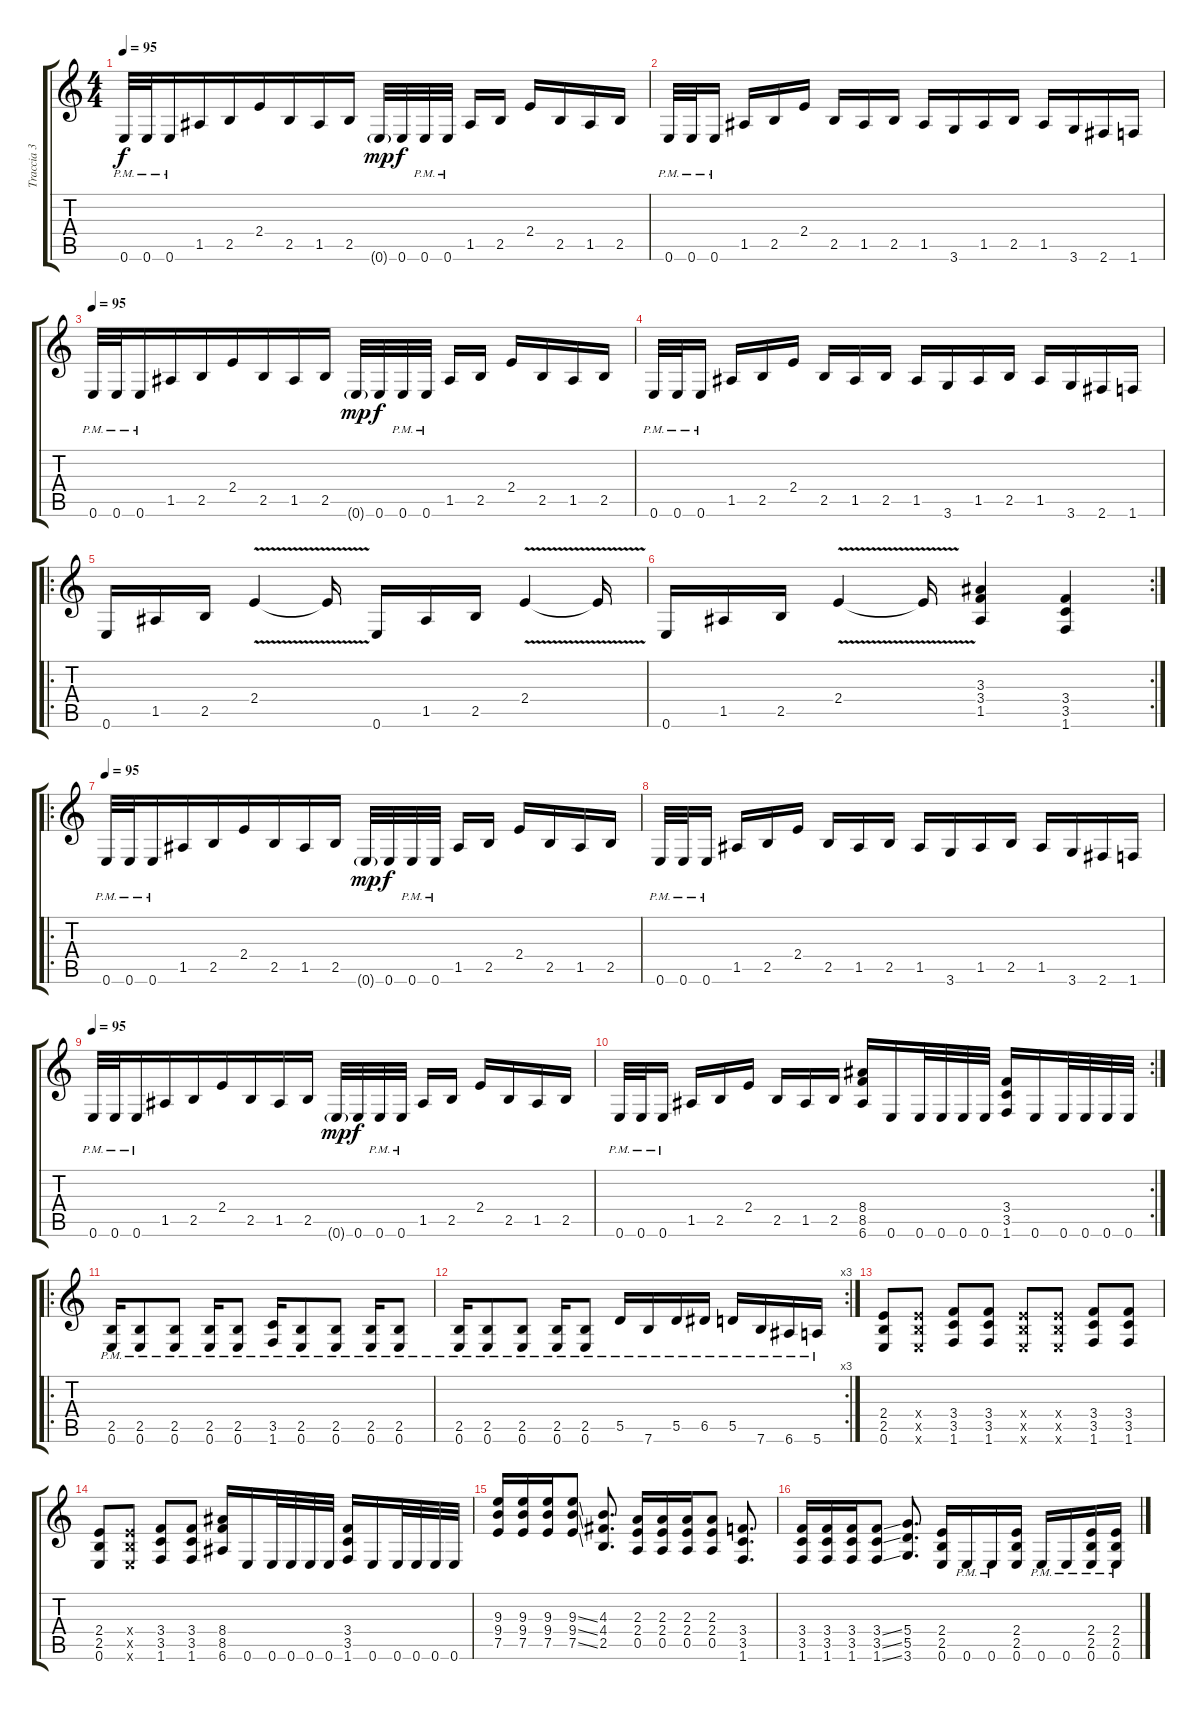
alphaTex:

\track ("Traccia 3" "Traccia 3") {instrument distortionguitar}
\staff {score tabs}
\tuning (E4 B3 G3 D3 A2 E2) {hide}
\ts (4 4)
\tempo 95
\clef g2
\ks c
0.6{pm}.32{dy f} 0.6{pm}.32 0.6{pm}.16 1.5.16 2.5.16{beam merge} 2.4.16 2.5.16 1.5.16 2.5.16 0.6{g}.32{dy mp} 0.6.32{dy f} 0.6{pm}.32 0.6{pm}.32{beam split} 1.5.16 2.5.16 2.4.16 2.5.16 1.5.16 2.5.16 |
0.6{pm}.32 0.6{pm}.32 0.6{pm}.16{beam split} 1.5.16 2.5.16{beam merge} 2.4.16{beam split} 2.5.16 1.5.16 2.5.16 1.5.16 3.6.16 1.5.16 2.5.16 1.5.16 3.6.16 2.6.16 1.6.16 |
\tempo 95
0.6{pm}.32 0.6{pm}.32 0.6{pm}.16 1.5.16 2.5.16{beam merge} 2.4.16 2.5.16 1.5.16 2.5.16 0.6{g}.32{dy mp} 0.6.32{dy f} 0.6{pm}.32 0.6{pm}.32{beam split} 1.5.16 2.5.16 2.4.16 2.5.16 1.5.16 2.5.16 |
0.6{pm}.32 0.6{pm}.32 0.6{pm}.16{beam split} 1.5.16 2.5.16{beam merge} 2.4.16{beam split} 2.5.16 1.5.16 2.5.16 1.5.16 3.6.16 1.5.16 2.5.16 1.5.16 3.6.16 2.6.16 1.6.16 |
\ro
0.6.16 1.5.16 2.5.16 2.4{v}.4 2.4{t}.16 0.6.16 1.5.16 2.5.16 2.4{v}.4 2.4{t}.16 |
\rc 2
0.6.16 1.5.16 2.5.16 2.4{v}.4 2.4{t}.16 (3.3 3.4 1.5).4 (3.4 3.5 1.6).4 |
\ro
\tempo 95
0.6{pm}.32 0.6{pm}.32 0.6{pm}.16 1.5.16 2.5.16{beam merge} 2.4.16 2.5.16 1.5.16 2.5.16 0.6{g}.32{dy mp} 0.6.32{dy f} 0.6{pm}.32 0.6{pm}.32{beam split} 1.5.16 2.5.16 2.4.16 2.5.16 1.5.16 2.5.16 |
0.6{pm}.32 0.6{pm}.32 0.6{pm}.16{beam split} 1.5.16 2.5.16{beam merge} 2.4.16{beam split} 2.5.16 1.5.16 2.5.16 1.5.16 3.6.16 1.5.16 2.5.16 1.5.16 3.6.16 2.6.16 1.6.16 |
\tempo 95
0.6{pm}.32 0.6{pm}.32 0.6{pm}.16 1.5.16 2.5.16{beam merge} 2.4.16 2.5.16 1.5.16 2.5.16 0.6{g}.32{dy mp} 0.6.32{dy f} 0.6{pm}.32 0.6{pm}.32{beam split} 1.5.16 2.5.16 2.4.16 2.5.16 1.5.16 2.5.16 |
\rc 2
0.6{pm}.32 0.6{pm}.32 0.6{pm}.16{beam split} 1.5.16 2.5.16{beam merge} 2.4.16{beam split} 2.5.16 1.5.16 2.5.16 (8.4 8.5 6.6).16 0.6.16 0.6.32 0.6.32 0.6.32 0.6.32 (3.4 3.5 1.6).16 0.6.16 0.6.32 0.6.32 0.6.32 0.6.32 |
\ro
(2.5{pm} 0.6{pm}).16 (2.5{pm} 0.6{pm}).8 (2.5{pm} 0.6{pm}).8 (2.5{pm} 0.6{pm}).16 (2.5{pm} 0.6{pm}).8 (3.5{pm} 1.6{pm}).16 (2.5{pm} 0.6{pm}).8 (2.5{pm} 0.6{pm}).8 (2.5{pm} 0.6{pm}).16 (2.5{pm} 0.6{pm}).8 |
\rc 3
(2.5{pm} 0.6{pm}).16 (2.5{pm} 0.6{pm}).8 (2.5{pm} 0.6{pm}).8 (2.5{pm} 0.6{pm}).16 (2.5{pm} 0.6{pm}).8 5.5{pm}.16 7.6{pm}.16 5.5{pm}.16 6.5{pm}.16 5.5{pm}.16 7.6{pm}.16 6.6{pm}.16 5.6{pm}.16 |
(2.4 2.5 0.6).8 (2.4{x} 2.5{x} 0.6{x}).8 (3.4 3.5 1.6).8 (3.4 3.5 1.6).8 (2.4{x} 2.5{x} 0.6{x}).8 (2.4{x} 2.5{x} 0.6{x}).8 (3.4 3.5 1.6).8 (3.4 3.5 1.6).8 |
(2.4 2.5 0.6).8 (2.4{x} 2.5{x} 0.6{x}).8 (3.4 3.5 1.6).8 (3.4 3.5 1.6).8 (8.4 8.5 6.6).16 0.6.16 0.6.32 0.6.32 0.6.32 0.6.32 (3.4 3.5 1.6).16 0.6.16 0.6.32 0.6.32 0.6.32 0.6.32 |
(9.3 9.4 7.5).16 (9.3 9.4 7.5).16 (9.3 9.4 7.5).16 (9.3{ss} 9.4{ss} 7.5{ss}).8 (4.3 4.4 2.5).8{d} (2.3 2.4 0.5).16 (2.3 2.4 0.5).16 (2.3 2.4 0.5).16 (2.3 2.4 0.5).8 (3.4 3.5 1.6).8{d} |
(3.4 3.5 1.6).16 (3.4 3.5 1.6).16 (3.4 3.5 1.6).16 (3.4{ss} 3.5{ss} 1.6{ss}).8 (5.4 5.5 3.6).8{d} (2.4 2.5 0.6).16 0.6{pm}.16 0.6{pm}.16 (2.4 2.5 0.6).16 0.6{pm}.16 0.6{pm}.16 (2.4{pm} 2.5{pm} 0.6{pm}).16 (2.4{pm} 2.5{pm} 0.6{pm}).16
